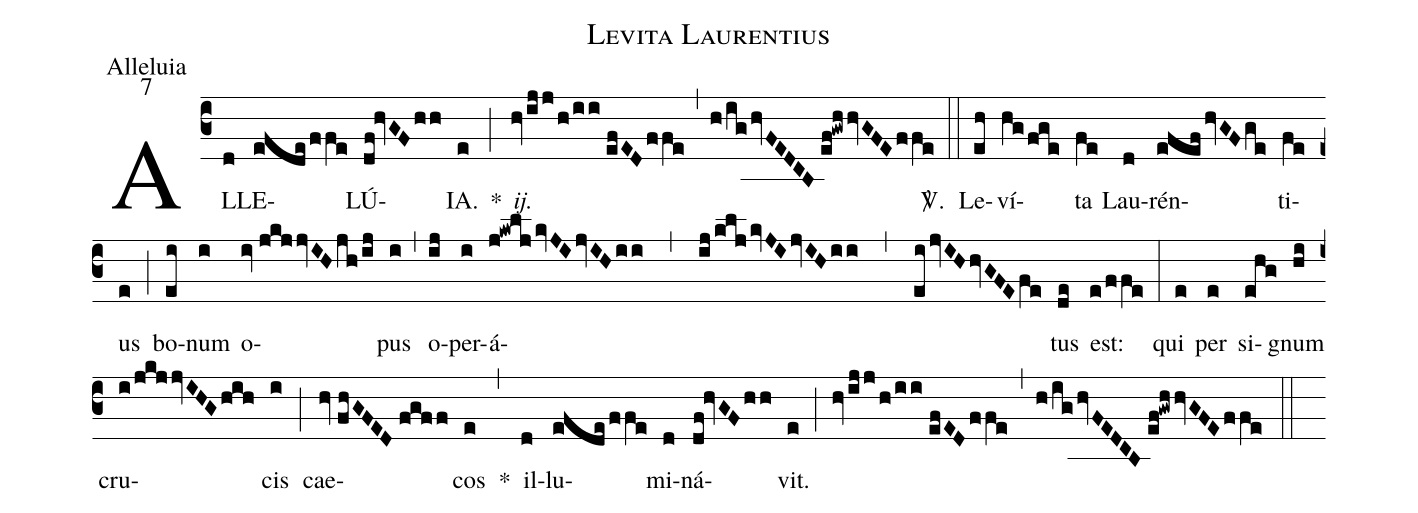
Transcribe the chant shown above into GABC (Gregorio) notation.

name:Levita Laurentius;
office-part:Alleluia;
mode:7;
%%
(c3) AL(d)LE(efde/ffe)LÚ(df!hvGF/hh)IA.(e) *(;) <i>ij.</i>(hv/ijj/h/ii//efED/ffe) (,) (h/ig/hvFEDCB//ef!gwhhvGFE/ffe) <sp>V/</sp>.(::) Le(eh)ví(hg/fge)ta(fe) Lau(d)rén(efef/hvGF/ge)ti(fe)us(e) (;) bo(ei)num(i) o(iv//jkjjvIH/jh/ij)pus(i) (,) o(ij)per(i)á(j!kwlj/kvJI/jvIHii , ij/klj/kvJI/jvIHii , /ei/jvIHhvGFEfe)tus(de) est:(e/ffe) (:) qui(e) per(e) si(ehg)gnum(hi) cru(i/jkjjvIHG/hih)cis(i) (;) cae(hv//fhGFED//fgff)cos(e) *(,) il(d)lu(efde/ffe)mi(d)ná(df!hvGF/hh)vit.(e) (;) (hv/ijj/h/ii//efED/ffe) (,) (h/ig/hvFEDCB//ef!gwhhvGFE/ffe) (::)
